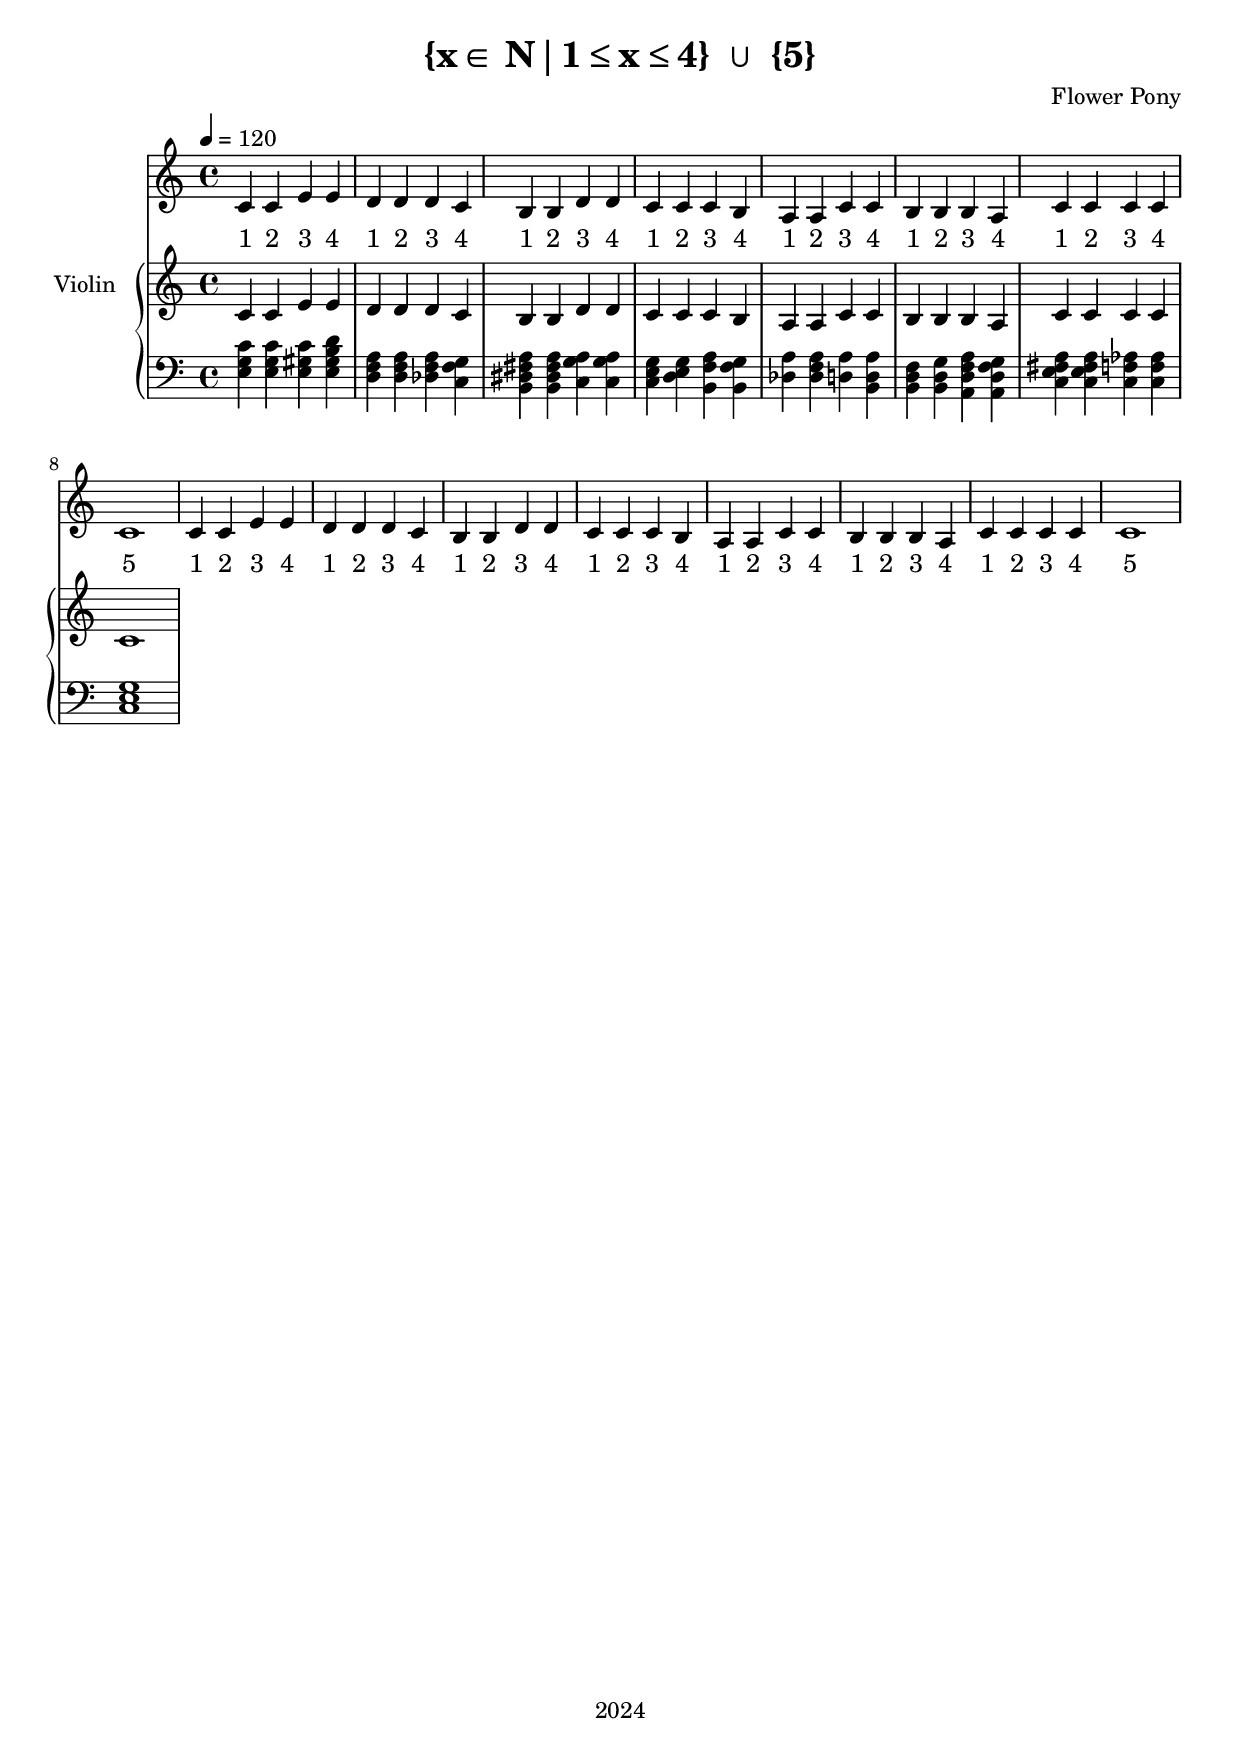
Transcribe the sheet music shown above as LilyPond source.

\version "2.21.0"

\header {
 date = "2024"
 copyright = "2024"
 title = "{x∈ N∣1≤x≤4} ∪ {5}"
 composer = "Flower Pony"
}

lyricsPattern =  \lyricmode {
  "1"4 "2"4 "3"4 "4"4
}

lyricsSection = \lyricmode { \lyricsPattern  
                                \lyricsPattern 
                                \lyricsPattern 
                                \lyricsPattern 
                                \lyricsPattern
                                \lyricsPattern
                                \lyricsPattern
                                "5"1  } 

melodyPattern = { c'4 c'4 e'4 e'4 
                  d'4 d'4 d'4 c'4 
                                          b4  b4  d'4 d'4 
                                          c'4 c'4 c'4 b4 
                                          a4  a4  c'4 c'4 
                                          b4  b4  b4  a4
                                          c'4  c'4  c'4  c'4
                                          c'1 }


\book {
  \score {
  <<
    \new Staff = "singer" <<
      \new Voice = "vocal" { \time 4/4  \melodyPattern
                                        \melodyPattern }
      \addlyrics { \time 4/4 

                    \lyricsSection
                    \lyricsSection }
                            
    >>
\new PianoStaff = "piano" <<
      \new Staff = "upper" \with {
  instrumentName = "Violin "
     }
{
        \set Staff.midiInstrument = "glockenspiel"
        \tempo 4 = 120 % This sets the quarter note (crotchet) to 120 BPM

       \clef treble 
        \time 4/4 


                                        { c'4 c'4 e'4 e'4 
                                          d'4 d'4 d'4 c'4 
                                          b4  b4  d'4 d'4 
                                          c'4 c'4 c'4 b4 
                                          a4  a4  c'4 c'4 
                                          b4  b4  b4  a4
                                          c'4  c'4  c'4  c'4
                                          c'1}
      }
      \new Staff = "lower" { 
        \set Staff.midiInstrument = "flute"
        \tempo 4 = 120 % This sets the quarter note (crotchet) to 120 BPM

        \clef bass 
        \time 4/4 { 
          <e g c'>4 <e g c'>4 <e gis c'>4 <e gis b d'>4
          <d f a>4 <d f a>4  <des f a>4 <c f g>4
          <b, dis fis a>4 <b, dis fis a>4 <c g a>4 <c g a>4
          <c e g>4 <d e g>4 <b, f a>4 <b, f g>4 
          <a des>4 <a f des>4 <a d>4 <b, a d>4 
          <b, d f>4 <b, d g>4 <a, d f a>4 <a, d f g>4
          <c e fis a>4 <c e fis a>4 <c f aes>4 <c f aes>4
          <c e g>1} 
      }
    >>


  >>
  \layout { }
  \midi { }
  }
}
